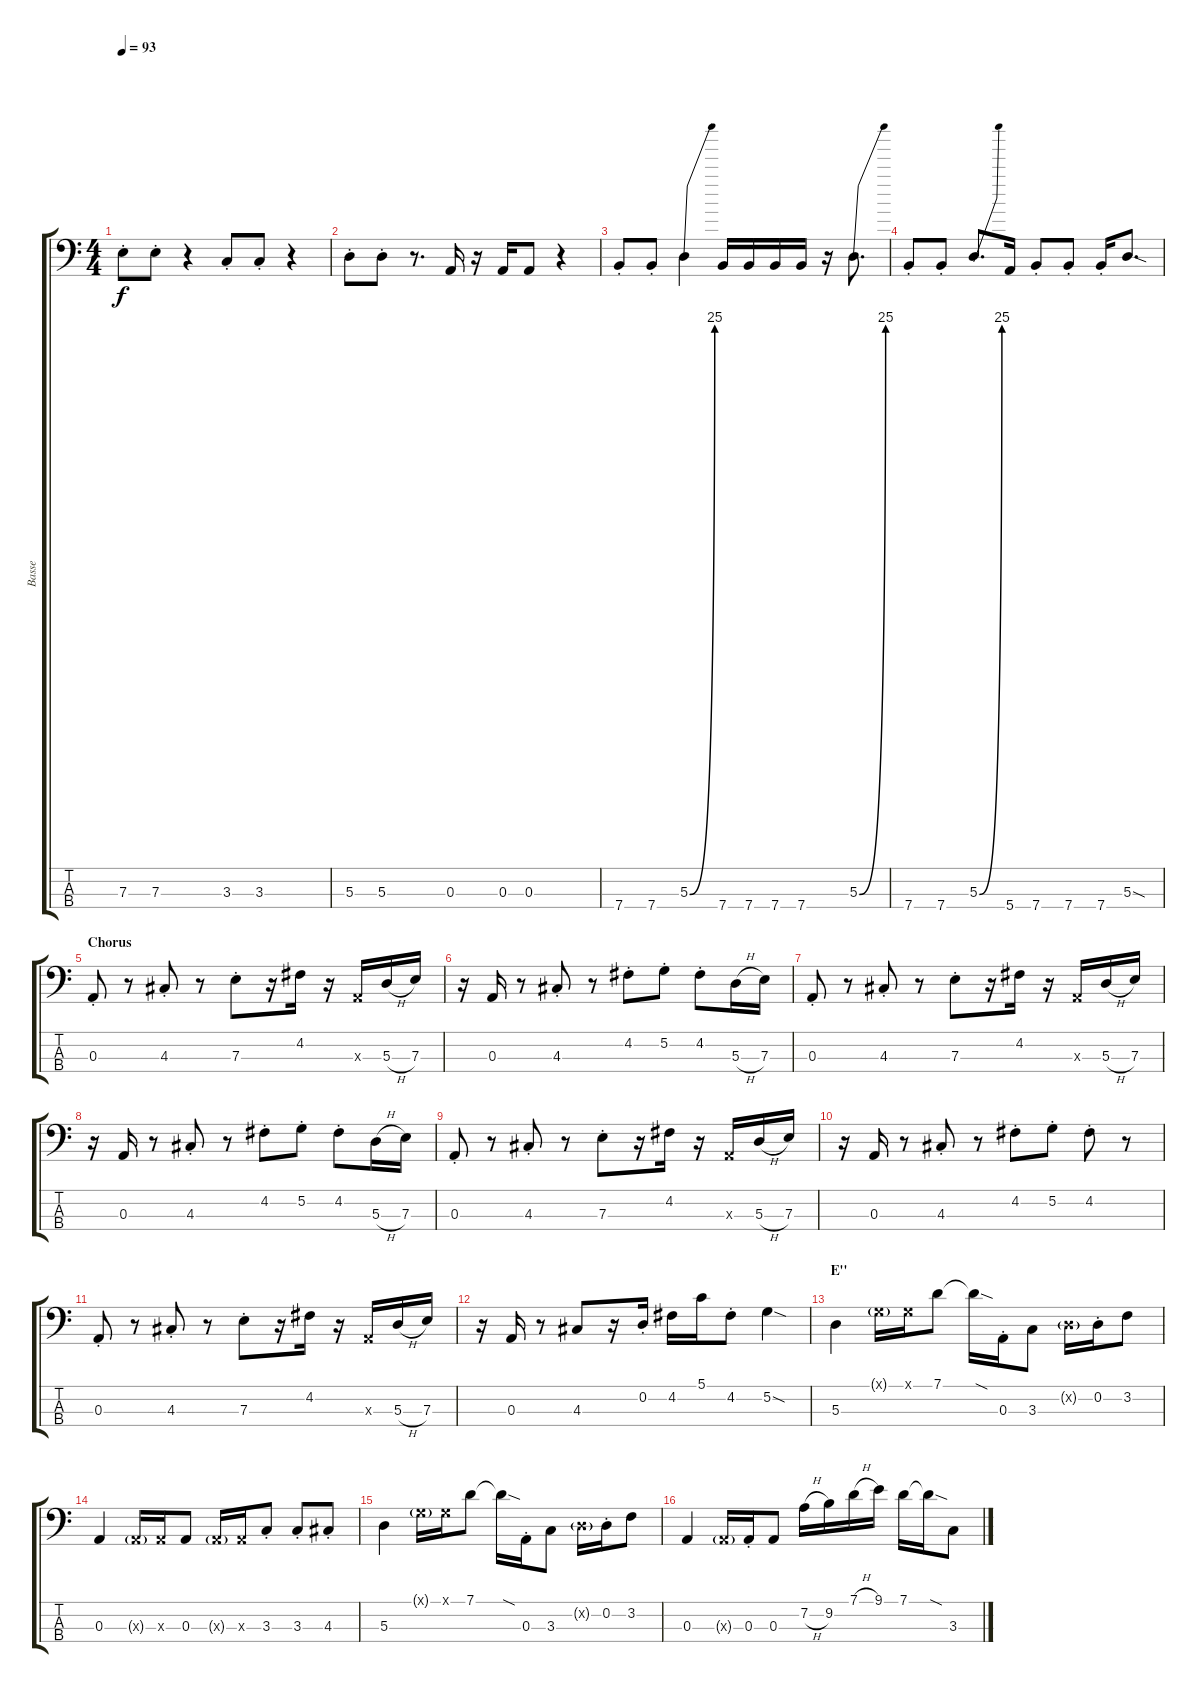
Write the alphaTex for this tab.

\track ("Basse" "Basse") {instrument electricbassfinger}
\staff {score tabs}
\tuning (G2 D2 A1 E1) {hide}
\ts (4 4)
\tempo 93
\clef f4
\ks c
7.3{st}.8{dy f} 7.3{st}.8 r.4 3.3{st}.8 3.3{st}.8 r.4 |
5.3{st}.8 5.3{st}.8 r.8{d} 0.3.16 r.16 0.3.16 0.3.8 r.4 |
7.4{st}.8 7.4{st}.8 5.3{be (bend 0 0 300 100)}.4 7.4.16 7.4.16 7.4.16 7.4.16 r.16 5.3{be (bend 0 0 300 100)}.8{d} |
7.4{st}.8 7.4{st}.8 5.3{be (bend 0 0 300 100)}.8{d} 5.4.16 7.4{st}.8 7.4{st}.8 7.4{st}.16 5.3{sod}.8{d} |
\section ("" "Chorus")
0.3{st}.8 r.8 4.3{st}.8 r.8 7.3{st}.8 r.16 4.2.16 r.16 0.3{x}.16 5.3{h}.16 7.3.16 |
r.16 0.3.16 r.8 4.3{st}.8 r.8 4.2{st}.8 5.2{st}.8 4.2{st}.8 5.3{h}.16 7.3.16 |
0.3{st}.8 r.8 4.3{st}.8 r.8 7.3{st}.8 r.16 4.2.16 r.16 0.3{x}.16 5.3{h}.16 7.3.16 |
r.16 0.3.16 r.8 4.3{st}.8 r.8 4.2{st}.8 5.2{st}.8 4.2{st}.8 5.3{h}.16 7.3.16 |
0.3{st}.8 r.8 4.3{st}.8 r.8 7.3{st}.8 r.16 4.2.16 r.16 0.3{x}.16 5.3{h}.16 7.3.16 |
r.16 0.3.16 r.8 4.3{st}.8 r.8 4.2{st}.8 5.2{st}.8 4.2{st}.8 r.8 |
0.3{st}.8 r.8 4.3{st}.8 r.8 7.3{st}.8 r.16 4.2.16 r.16 0.3{x}.16 5.3{h}.16 7.3.16 |
r.16 0.3.16 r.8 4.3.8 r.16 0.2{st}.16 4.2.16 5.1.16 4.2{st}.8 5.2{sod}.4 |
\section ("" "E''")
5.3.4 0.1{g x}.16 0.1{x}.16 7.1.8 7.1{sod t}.16 0.3{st}.16 3.3.8 0.2{g x}.16 0.2{st}.16 3.2.8 |
0.3.4 0.3{g x}.16 0.3{x}.16 0.3.8 0.3{g x}.16 0.3{x}.16 3.3{st}.8 3.3{st}.8 4.3{st}.8 |
5.3.4 0.1{g x}.16 0.1{x}.16 7.1.8 7.1{sod t}.16 0.3{st}.16 3.3.8 0.2{g x}.16 0.2{st}.16 3.2.8 |
0.3.4 0.3{g x}.16 0.3{st}.16 0.3.8 7.2{h}.16 9.2.16 7.1{h}.16 9.1.16 7.1.16 7.1{sod t}.16 3.3.8
